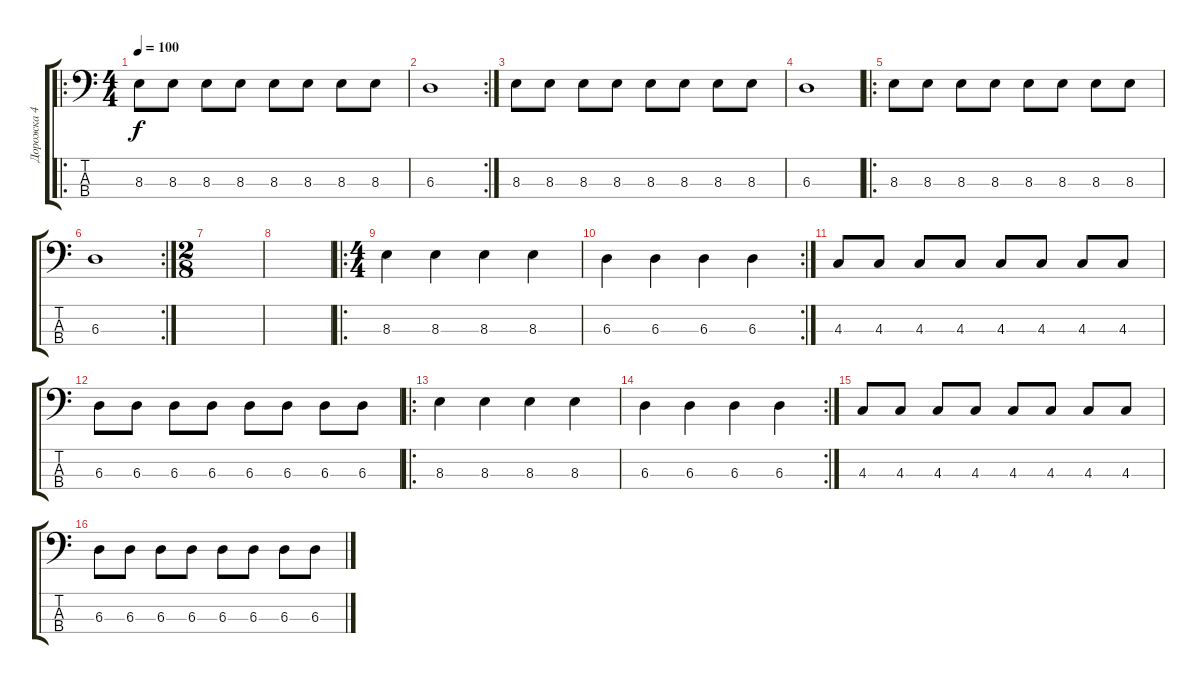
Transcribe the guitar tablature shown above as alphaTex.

\track ("Дорожка 4" "Дорожка 4") {instrument electricbassfinger}
\staff {score tabs}
\tuning (Gb2 Db2 Ab1 Eb1) {hide}
\ro
\ts (4 4)
\tempo 100
\clef f4
\ks c
8.3.8{dy f} 8.3.8 8.3.8 8.3.8 8.3.8 8.3.8 8.3.8 8.3.8 |
\rc 2
6.3.1 |
8.3.8 8.3.8 8.3.8 8.3.8 8.3.8 8.3.8 8.3.8 8.3.8 |
6.3.1 |
\ro
8.3.8 8.3.8 8.3.8 8.3.8 8.3.8 8.3.8 8.3.8 8.3.8 |
\rc 2
6.3.1 |
\ts (2 8)
|
|
\ro
\ts (4 4)
8.3.4 8.3.4 8.3.4 8.3.4 |
\rc 2
6.3.4 6.3.4 6.3.4 6.3.4 |
4.3.8 4.3.8 4.3.8 4.3.8 4.3.8 4.3.8 4.3.8 4.3.8 |
6.3.8 6.3.8 6.3.8 6.3.8 6.3.8 6.3.8 6.3.8 6.3.8 |
\ro
8.3.4 8.3.4 8.3.4 8.3.4 |
\rc 2
6.3.4 6.3.4 6.3.4 6.3.4 |
4.3.8 4.3.8 4.3.8 4.3.8 4.3.8 4.3.8 4.3.8 4.3.8 |
6.3.8 6.3.8 6.3.8 6.3.8 6.3.8 6.3.8 6.3.8 6.3.8
